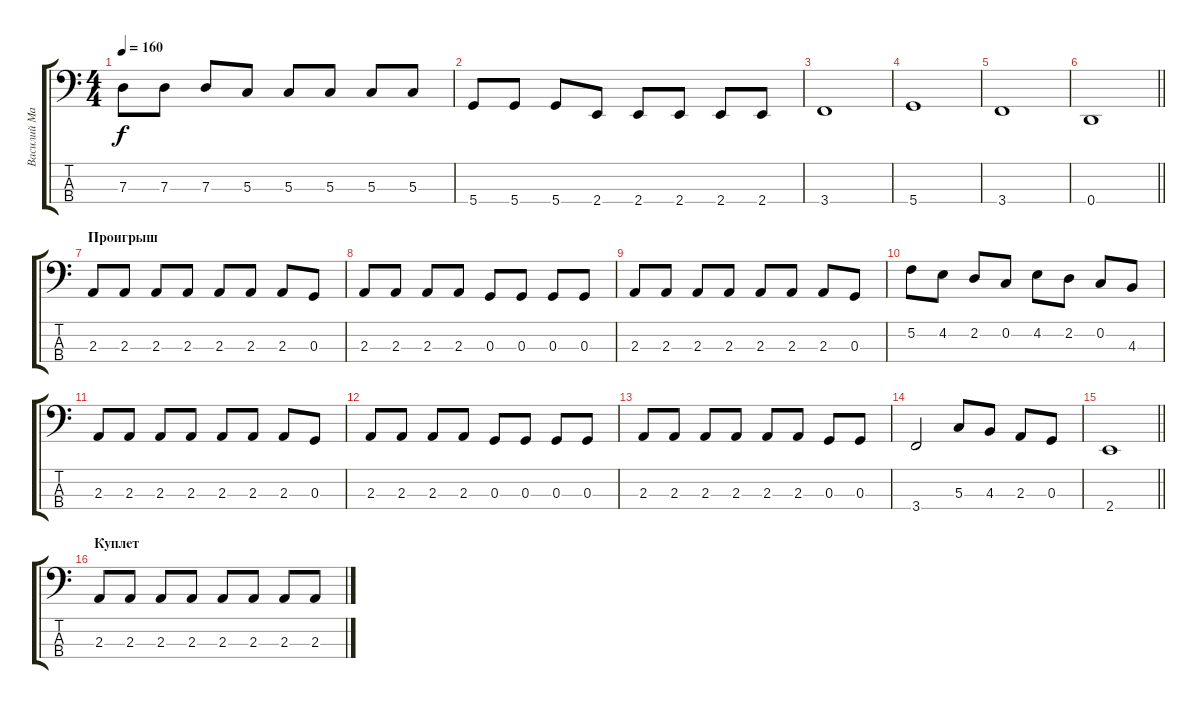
\track ("Василий Марченко" "Василий Ма") {instrument electricbassfinger}
\staff {score tabs}
\tuning (F2 C2 G1 D1) {hide}
\ts (4 4)
\tempo 160
\clef f4
\ks c
7.3.8{dy f} 7.3.8 7.3.8 5.3.8 5.3.8 5.3.8 5.3.8 5.3.8 |
5.4.8 5.4.8 5.4.8 2.4.8 2.4.8 2.4.8 2.4.8 2.4.8 |
3.4.1 |
5.4.1 |
3.4.1 |
\barLineRight lightlight
0.4.1 |
\section ("" "Проигрыш")
2.3.8 2.3.8 2.3.8 2.3.8 2.3.8 2.3.8 2.3.8 0.3.8 |
2.3.8 2.3.8 2.3.8 2.3.8 0.3.8 0.3.8 0.3.8 0.3.8 |
2.3.8 2.3.8 2.3.8 2.3.8 2.3.8 2.3.8 2.3.8 0.3.8 |
5.2.8 4.2.8 2.2.8 0.2.8 4.2.8 2.2.8 0.2.8 4.3.8 |
2.3.8 2.3.8 2.3.8 2.3.8 2.3.8 2.3.8 2.3.8 0.3.8 |
2.3.8 2.3.8 2.3.8 2.3.8 0.3.8 0.3.8 0.3.8 0.3.8 |
2.3.8 2.3.8 2.3.8 2.3.8 2.3.8 2.3.8 0.3.8 0.3.8 |
3.4.2 5.3.8 4.3.8 2.3.8 0.3.8 |
\barLineRight lightlight
2.4.1 |
\section ("" "Куплет")
2.3.8 2.3.8 2.3.8 2.3.8 2.3.8 2.3.8 2.3.8 2.3.8
